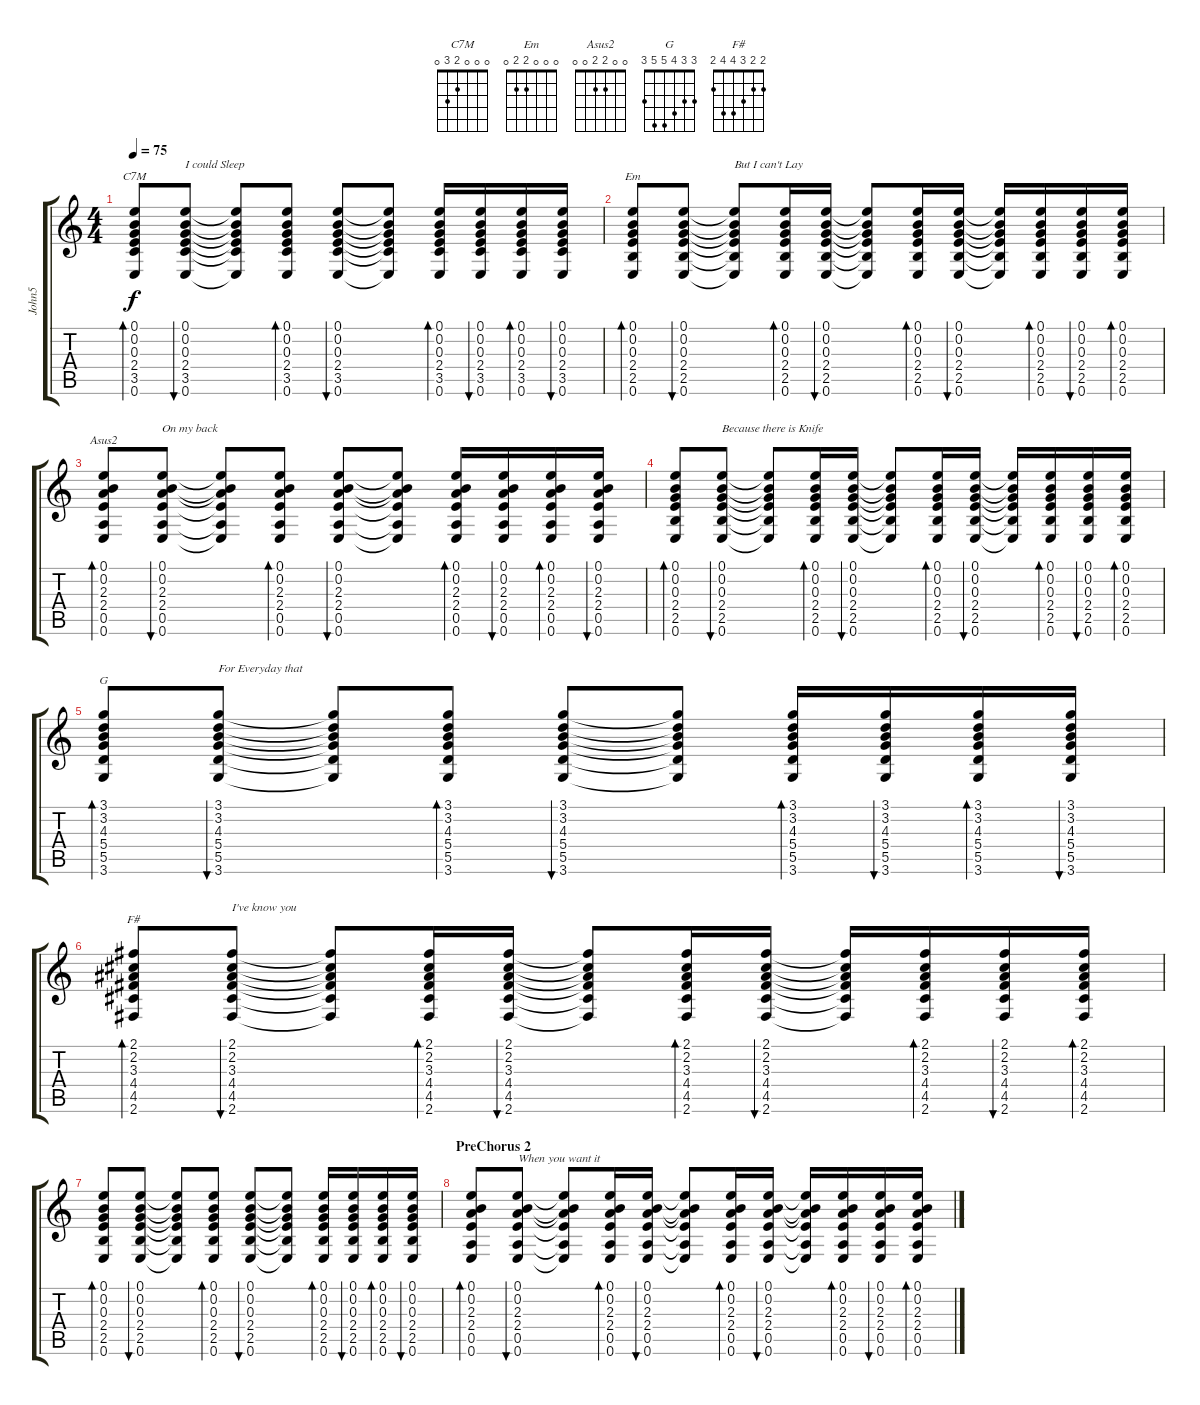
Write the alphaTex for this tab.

\track ("John5" "John5") {instrument acousticguitarsteel}
\staff {score tabs}
\tuning (E4 B3 G3 D3 A2 E2) {hide}
\chord ("C7M" 0 0 0 2 3 0)
\chord ("Em" 0 0 0 2 2 0)
\chord ("Asus2" 0 0 2 2 0 0)
\chord ("G" 3 3 4 5 5 3)
\chord ("F#" 2 2 3 4 4 2)
\ts (4 4)
\tempo 75
\clef g2
\ks c
(0.1 0.2 0.3 2.4 3.5 0.6).8{bd 30 ch "C7M" dy f} (0.1 0.2 0.3 2.4 3.5 0.6).8{bu 30 txt "I could Sleep"} (0.1{t} 0.2{t} 0.3{t} 2.4{t} 3.5{t} 0.6{t}).8 (0.1 0.2 0.3 2.4 3.5 0.6).8{bd 30} (0.1 0.2 0.3 2.4 3.5 0.6).8{bu 30} (0.1{t} 0.2{t} 0.3{t} 2.4{t} 3.5{t} 0.6{t}).8 (0.1 0.2 0.3 2.4 3.5 0.6).16{bd 30} (0.1 0.2 0.3 2.4 3.5 0.6).16{bu 30} (0.1 0.2 0.3 2.4 3.5 0.6).16{bd 30} (0.1 0.2 0.3 2.4 3.5 0.6).16{bu 30} |
(0.1 0.2 0.3 2.4 2.5 0.6).8{bd 30 ch "Em"} (0.1 0.2 0.3 2.4 2.5 0.6).8{bu 30} (0.1{t} 0.2{t} 0.3{t} 2.4{t} 2.5{t} 0.6{t}).8{txt "But I can't Lay"} (0.1 0.2 0.3 2.4 2.5 0.6).16{bd 30} (0.1 0.2 0.3 2.4 2.5 0.6).16{bu 30} (0.1{t} 0.2{t} 0.3{t} 2.4{t} 2.5{t} 0.6{t}).8 (0.1 0.2 0.3 2.4 2.5 0.6).16{bd 60} (0.1 0.2 0.3 2.4 2.5 0.6).16{bu 60} (0.1{t} 0.2{t} 0.3{t} 2.4{t} 2.5{t} 0.6{t}).16 (0.1 0.2 0.3 2.4 2.5 0.6).16{bd 30} (0.1 0.2 0.3 2.4 2.5 0.6).16{bu 30} (0.1 0.2 0.3 2.4 2.5 0.6).16{bd 30} |
(0.1 0.2 2.3 2.4 0.5 0.6).8{bd 30 ch "Asus2"} (0.1 0.2 2.3 2.4 0.5 0.6).8{bu 30 txt "On my back"} (0.1{t} 0.2{t} 2.3{t} 2.4{t} 0.5{t} 0.6{t}).8 (0.1 0.2 2.3 2.4 0.5 0.6).8{bd 30} (0.1 0.2 2.3 2.4 0.5 0.6).8{bu 30} (0.1{t} 0.2{t} 2.3{t} 2.4{t} 0.5{t} 0.6{t}).8 (0.1 0.2 2.3 2.4 0.5 0.6).16{bd 30} (0.1 0.2 2.3 2.4 0.5 0.6).16{bu 30} (0.1 0.2 2.3 2.4 0.5 0.6).16{bd 30} (0.1 0.2 2.3 2.4 0.5 0.6).16{bu 30} |
(0.1 0.2 0.3 2.4 2.5 0.6).8{bd 30} (0.1 0.2 0.3 2.4 2.5 0.6).8{bu 30 txt "Because there is Knife"} (0.1{t} 0.2{t} 0.3{t} 2.4{t} 2.5{t} 0.6{t}).8 (0.1 0.2 0.3 2.4 2.5 0.6).16{bd 30} (0.1 0.2 0.3 2.4 2.5 0.6).16{bu 30} (0.1{t} 0.2{t} 0.3{t} 2.4{t} 2.5{t} 0.6{t}).8 (0.1 0.2 0.3 2.4 2.5 0.6).16{bd 60} (0.1 0.2 0.3 2.4 2.5 0.6).16{bu 60} (0.1{t} 0.2{t} 0.3{t} 2.4{t} 2.5{t} 0.6{t}).16 (0.1 0.2 0.3 2.4 2.5 0.6).16{bd 30} (0.1 0.2 0.3 2.4 2.5 0.6).16{bu 30} (0.1 0.2 0.3 2.4 2.5 0.6).16{bd 30} |
(3.1 3.2 4.3 5.4 5.5 3.6).8{bd 30 ch "G"} (3.1 3.2 4.3 5.4 5.5 3.6).8{bu 30 txt "For Everyday that"} (3.1{t} 3.2{t} 4.3{t} 5.4{t} 5.5{t} 3.6{t}).8 (3.1 3.2 4.3 5.4 5.5 3.6).8{bd 30} (3.1 3.2 4.3 5.4 5.5 3.6).8{bu 30} (3.1{t} 3.2{t} 4.3{t} 5.4{t} 5.5{t} 3.6{t}).8 (3.1 3.2 4.3 5.4 5.5 3.6).16{bd 30} (3.1 3.2 4.3 5.4 5.5 3.6).16{bu 30} (3.1 3.2 4.3 5.4 5.5 3.6).16{bd 30} (3.1 3.2 4.3 5.4 5.5 3.6).16{bu 30} |
(2.1 2.2 3.3 4.4 4.5 2.6).8{bd 30 ch "F#"} (2.1 2.2 3.3 4.4 4.5 2.6).8{bu 30 txt "I've know you"} (2.1{t} 2.2{t} 3.3{t} 4.4{t} 4.5{t} 2.6{t}).8 (2.1 2.2 3.3 4.4 4.5 2.6).16{bd 30} (2.1 2.2 3.3 4.4 4.5 2.6).16{bu 30} (2.1{t} 2.2{t} 3.3{t} 4.4{t} 4.5{t} 2.6{t}).8 (2.1 2.2 3.3 4.4 4.5 2.6).16{bd 60} (2.1 2.2 3.3 4.4 4.5 2.6).16{bu 60} (2.1{t} 2.2{t} 3.3{t} 4.4{t} 4.5{t} 2.6{t}).16 (2.1 2.2 3.3 4.4 4.5 2.6).16{bd 30} (2.1 2.2 3.3 4.4 4.5 2.6).16{bu 30} (2.1 2.2 3.3 4.4 4.5 2.6).16{bd 30} |
(0.1 0.2 0.3 2.4 2.5 0.6).8{bd 30} (0.1 0.2 0.3 2.4 2.5 0.6).8{bu 30} (0.1{t} 0.2{t} 0.3{t} 2.4{t} 2.5{t} 0.6{t}).8 (0.1 0.2 0.3 2.4 2.5 0.6).8{bd 30} (0.1 0.2 0.3 2.4 2.5 0.6).8{bu 30} (0.1{t} 0.2{t} 0.3{t} 2.4{t} 2.5{t} 0.6{t}).8 (0.1 0.2 0.3 2.4 2.5 0.6).16{bd 30} (0.1 0.2 0.3 2.4 2.5 0.6).16{bu 30} (0.1 0.2 0.3 2.4 2.5 0.6).16{bd 30} (0.1 0.2 0.3 2.4 2.5 0.6).16{bu 30} |
\section ("" "PreChorus 2")
(0.1 0.2 2.3 2.4 0.5 0.6).8{bd 30} (0.1 0.2 2.3 2.4 0.5 0.6).8{bu 30 txt "When you want it"} (0.1{t} 0.2{t} 2.3{t} 2.4{t} 0.5{t} 0.6{t}).8 (0.1 0.2 2.3 2.4 0.5 0.6).16{bd 30} (0.1 0.2 2.3 2.4 0.5 0.6).16{bu 30} (0.1{t} 0.2{t} 2.3{t} 2.4{t} 0.5{t} 0.6{t}).8 (0.1 0.2 2.3 2.4 0.5 0.6).16{bd 60} (0.1 0.2 2.3 2.4 0.5 0.6).16{bu 60} (0.1{t} 0.2{t} 2.3{t} 2.4{t} 0.5{t} 0.6{t}).16 (0.1 0.2 2.3 2.4 0.5 0.6).16{bd 30} (0.1 0.2 2.3 2.4 0.5 0.6).16{bu 30} (0.1 0.2 2.3 2.4 0.5 0.6).16{bd 30}
